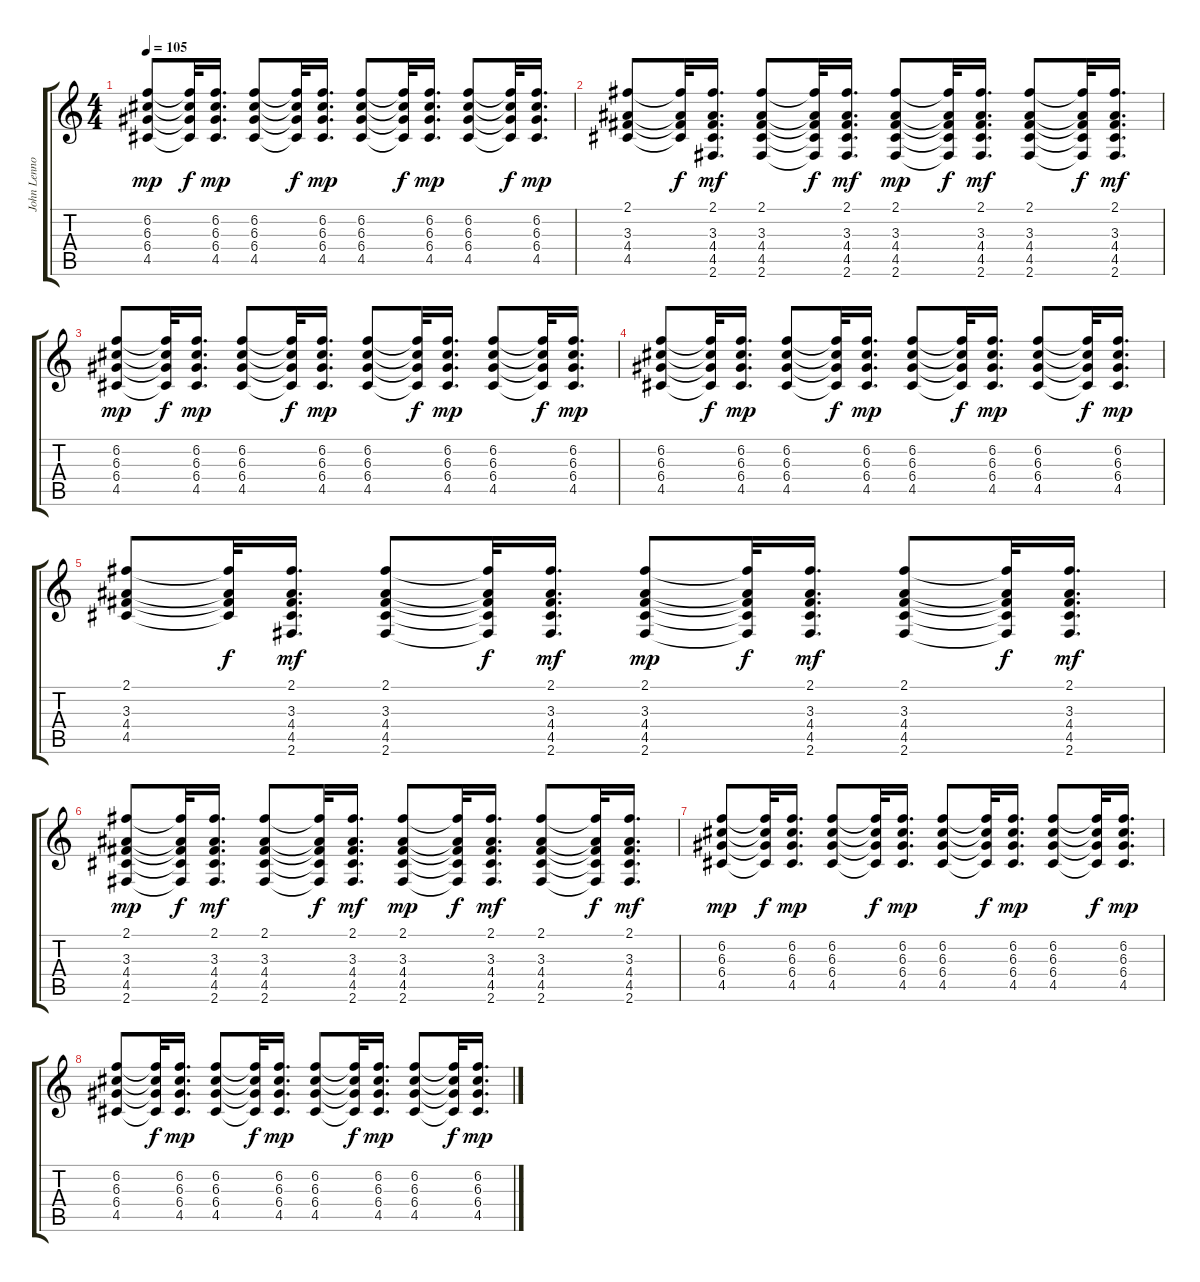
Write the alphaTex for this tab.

\track ("John Lennon" "John Lenno") {instrument acousticguitarnylon}
\staff {score tabs}
\tuning (E4 B3 G3 D3 A2 E2) {hide}
\ts (4 4)
\tempo 105
\clef g2
\ks c
(6.2 6.3 6.4 4.5).8{dy mp} (6.2{t} 6.3{t} 6.4{t} 4.5{t}).32{dy f} (6.2 6.3 6.4 4.5).16{d dy mp} (6.2 6.3 6.4 4.5).8 (6.2{t} 6.3{t} 6.4{t} 4.5{t}).32{dy f} (6.2 6.3 6.4 4.5).16{d dy mp} (6.2 6.3 6.4 4.5).8 (6.2{t} 6.3{t} 6.4{t} 4.5{t}).32{dy f} (6.2 6.3 6.4 4.5).16{d dy mp} (6.2 6.3 6.4 4.5).8 (6.2{t} 6.3{t} 6.4{t} 4.5{t}).32{dy f} (6.2 6.3 6.4 4.5).16{d dy mp} |
(2.1 3.3 4.4 4.5).8 (2.1{t} 3.3{t} 4.4{t} 4.5{t}).32{dy f} (2.1 3.3 4.4 4.5 2.6).16{d dy mf} (2.1 3.3 4.4 4.5 2.6).8 (2.1{t} 3.3{t} 4.4{t} 4.5{t} 2.6{t}).32{dy f} (2.1 3.3 4.4 4.5 2.6).16{d dy mf} (2.1 3.3 4.4 4.5 2.6).8{dy mp} (2.1{t} 3.3{t} 4.4{t} 4.5{t} 2.6{t}).32{dy f} (2.1 3.3 4.4 4.5 2.6).16{d dy mf} (2.1 3.3 4.4 4.5 2.6).8 (2.1{t} 3.3{t} 4.4{t} 4.5{t} 2.6{t}).32{dy f} (2.1 3.3 4.4 4.5 2.6).16{d dy mf} |
(6.2 6.3 6.4 4.5).8{dy mp} (6.2{t} 6.3{t} 6.4{t} 4.5{t}).32{dy f} (6.2 6.3 6.4 4.5).16{d dy mp} (6.2 6.3 6.4 4.5).8 (6.2{t} 6.3{t} 6.4{t} 4.5{t}).32{dy f} (6.2 6.3 6.4 4.5).16{d dy mp} (6.2 6.3 6.4 4.5).8 (6.2{t} 6.3{t} 6.4{t} 4.5{t}).32{dy f} (6.2 6.3 6.4 4.5).16{d dy mp} (6.2 6.3 6.4 4.5).8 (6.2{t} 6.3{t} 6.4{t} 4.5{t}).32{dy f} (6.2 6.3 6.4 4.5).16{d dy mp} |
(6.2 6.3 6.4 4.5).8 (6.2{t} 6.3{t} 6.4{t} 4.5{t}).32{dy f} (6.2 6.3 6.4 4.5).16{d dy mp} (6.2 6.3 6.4 4.5).8 (6.2{t} 6.3{t} 6.4{t} 4.5{t}).32{dy f} (6.2 6.3 6.4 4.5).16{d dy mp} (6.2 6.3 6.4 4.5).8 (6.2{t} 6.3{t} 6.4{t} 4.5{t}).32{dy f} (6.2 6.3 6.4 4.5).16{d dy mp} (6.2 6.3 6.4 4.5).8 (6.2{t} 6.3{t} 6.4{t} 4.5{t}).32{dy f} (6.2 6.3 6.4 4.5).16{d dy mp} |
(2.1 3.3 4.4 4.5).8 (2.1{t} 3.3{t} 4.4{t} 4.5{t}).32{dy f} (2.1 3.3 4.4 4.5 2.6).16{d dy mf} (2.1 3.3 4.4 4.5 2.6).8 (2.1{t} 3.3{t} 4.4{t} 4.5{t} 2.6{t}).32{dy f} (2.1 3.3 4.4 4.5 2.6).16{d dy mf} (2.1 3.3 4.4 4.5 2.6).8{dy mp} (2.1{t} 3.3{t} 4.4{t} 4.5{t} 2.6{t}).32{dy f} (2.1 3.3 4.4 4.5 2.6).16{d dy mf} (2.1 3.3 4.4 4.5 2.6).8 (2.1{t} 3.3{t} 4.4{t} 4.5{t} 2.6{t}).32{dy f} (2.1 3.3 4.4 4.5 2.6).16{d dy mf} |
(2.1 3.3 4.4 4.5 2.6).8{dy mp} (2.1{t} 3.3{t} 4.4{t} 4.5{t} 2.6{t}).32{dy f} (2.1 3.3 4.4 4.5 2.6).16{d dy mf} (2.1 3.3 4.4 4.5 2.6).8 (2.1{t} 3.3{t} 4.4{t} 4.5{t} 2.6{t}).32{dy f} (2.1 3.3 4.4 4.5 2.6).16{d dy mf} (2.1 3.3 4.4 4.5 2.6).8{dy mp} (2.1{t} 3.3{t} 4.4{t} 4.5{t} 2.6{t}).32{dy f} (2.1 3.3 4.4 4.5 2.6).16{d dy mf} (2.1 3.3 4.4 4.5 2.6).8 (2.1{t} 3.3{t} 4.4{t} 4.5{t} 2.6{t}).32{dy f} (2.1 3.3 4.4 4.5 2.6).16{d dy mf} |
(6.2 6.3 6.4 4.5).8{dy mp} (6.2{t} 6.3{t} 6.4{t} 4.5{t}).32{dy f} (6.2 6.3 6.4 4.5).16{d dy mp} (6.2 6.3 6.4 4.5).8 (6.2{t} 6.3{t} 6.4{t} 4.5{t}).32{dy f} (6.2 6.3 6.4 4.5).16{d dy mp} (6.2 6.3 6.4 4.5).8 (6.2{t} 6.3{t} 6.4{t} 4.5{t}).32{dy f} (6.2 6.3 6.4 4.5).16{d dy mp} (6.2 6.3 6.4 4.5).8 (6.2{t} 6.3{t} 6.4{t} 4.5{t}).32{dy f} (6.2 6.3 6.4 4.5).16{d dy mp} |
(6.2 6.3 6.4 4.5).8 (6.2{t} 6.3{t} 6.4{t} 4.5{t}).32{dy f} (6.2 6.3 6.4 4.5).16{d dy mp} (6.2 6.3 6.4 4.5).8 (6.2{t} 6.3{t} 6.4{t} 4.5{t}).32{dy f} (6.2 6.3 6.4 4.5).16{d dy mp} (6.2 6.3 6.4 4.5).8 (6.2{t} 6.3{t} 6.4{t} 4.5{t}).32{dy f} (6.2 6.3 6.4 4.5).16{d dy mp} (6.2 6.3 6.4 4.5).8 (6.2{t} 6.3{t} 6.4{t} 4.5{t}).32{dy f} (6.2 6.3 6.4 4.5).16{d dy mp}
